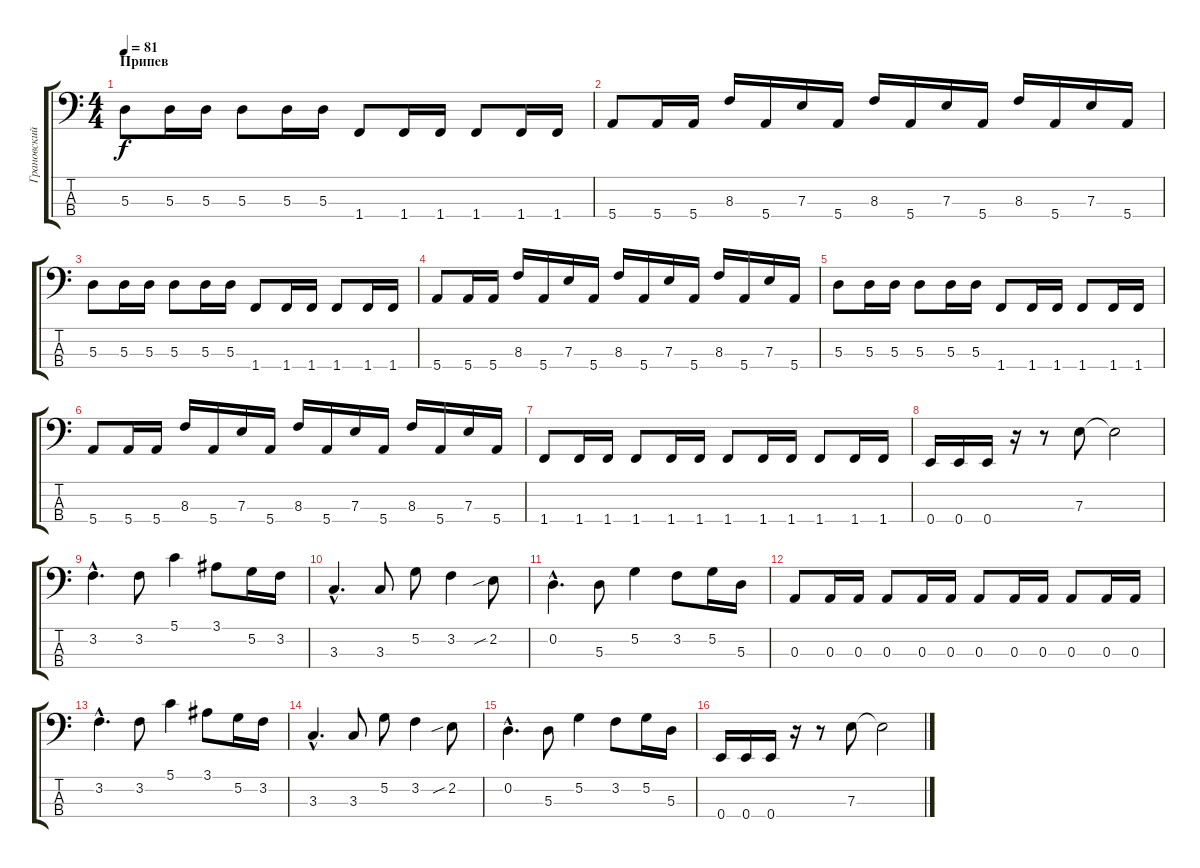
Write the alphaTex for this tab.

\track ("Грановский" "Грановский") {instrument electricbassfinger}
\staff {score tabs}
\tuning (G2 D2 A1 E1) {hide}
\ts (4 4)
\section ("" "Припев")
\tempo 81
\clef f4
\ks c
5.3.8{dy f} 5.3.16 5.3.16 5.3.8 5.3.16 5.3.16 1.4.8 1.4.16 1.4.16 1.4.8 1.4.16 1.4.16 |
5.4.8 5.4.16 5.4.16 8.3.16 5.4.16 7.3.16 5.4.16 8.3.16 5.4.16 7.3.16 5.4.16 8.3.16 5.4.16 7.3.16 5.4.16 |
5.3.8 5.3.16 5.3.16 5.3.8 5.3.16 5.3.16 1.4.8 1.4.16 1.4.16 1.4.8 1.4.16 1.4.16 |
5.4.8 5.4.16 5.4.16 8.3.16 5.4.16 7.3.16 5.4.16 8.3.16 5.4.16 7.3.16 5.4.16 8.3.16 5.4.16 7.3.16 5.4.16 |
5.3.8 5.3.16 5.3.16 5.3.8 5.3.16 5.3.16 1.4.8 1.4.16 1.4.16 1.4.8 1.4.16 1.4.16 |
5.4.8 5.4.16 5.4.16 8.3.16 5.4.16 7.3.16 5.4.16 8.3.16 5.4.16 7.3.16 5.4.16 8.3.16 5.4.16 7.3.16 5.4.16 |
1.4.8 1.4.16 1.4.16 1.4.8 1.4.16 1.4.16 1.4.8 1.4.16 1.4.16 1.4.8 1.4.16 1.4.16 |
0.4.16 0.4.16 0.4.16 r.16 r.8 7.3.8 7.3{t}.2 |
3.2{hac}.4{d} 3.2.8 5.1.4 3.1.8 5.2.16 3.2.16 |
3.3{hac}.4{d} 3.3.8 5.2.8 3.2.4 2.2{sib}.8 |
0.2{hac}.4{d} 5.3.8 5.2.4 3.2.8 5.2.16 5.3.16 |
0.3.8 0.3.16 0.3.16 0.3.8 0.3.16 0.3.16 0.3.8 0.3.16 0.3.16 0.3.8 0.3.16 0.3.16 |
3.2{hac}.4{d} 3.2.8 5.1.4 3.1.8 5.2.16 3.2.16 |
3.3{hac}.4{d} 3.3.8 5.2.8 3.2.4 2.2{sib}.8 |
0.2{hac}.4{d} 5.3.8 5.2.4 3.2.8 5.2.16 5.3.16 |
0.4.16 0.4.16 0.4.16 r.16 r.8 7.3.8 7.3{t}.2
